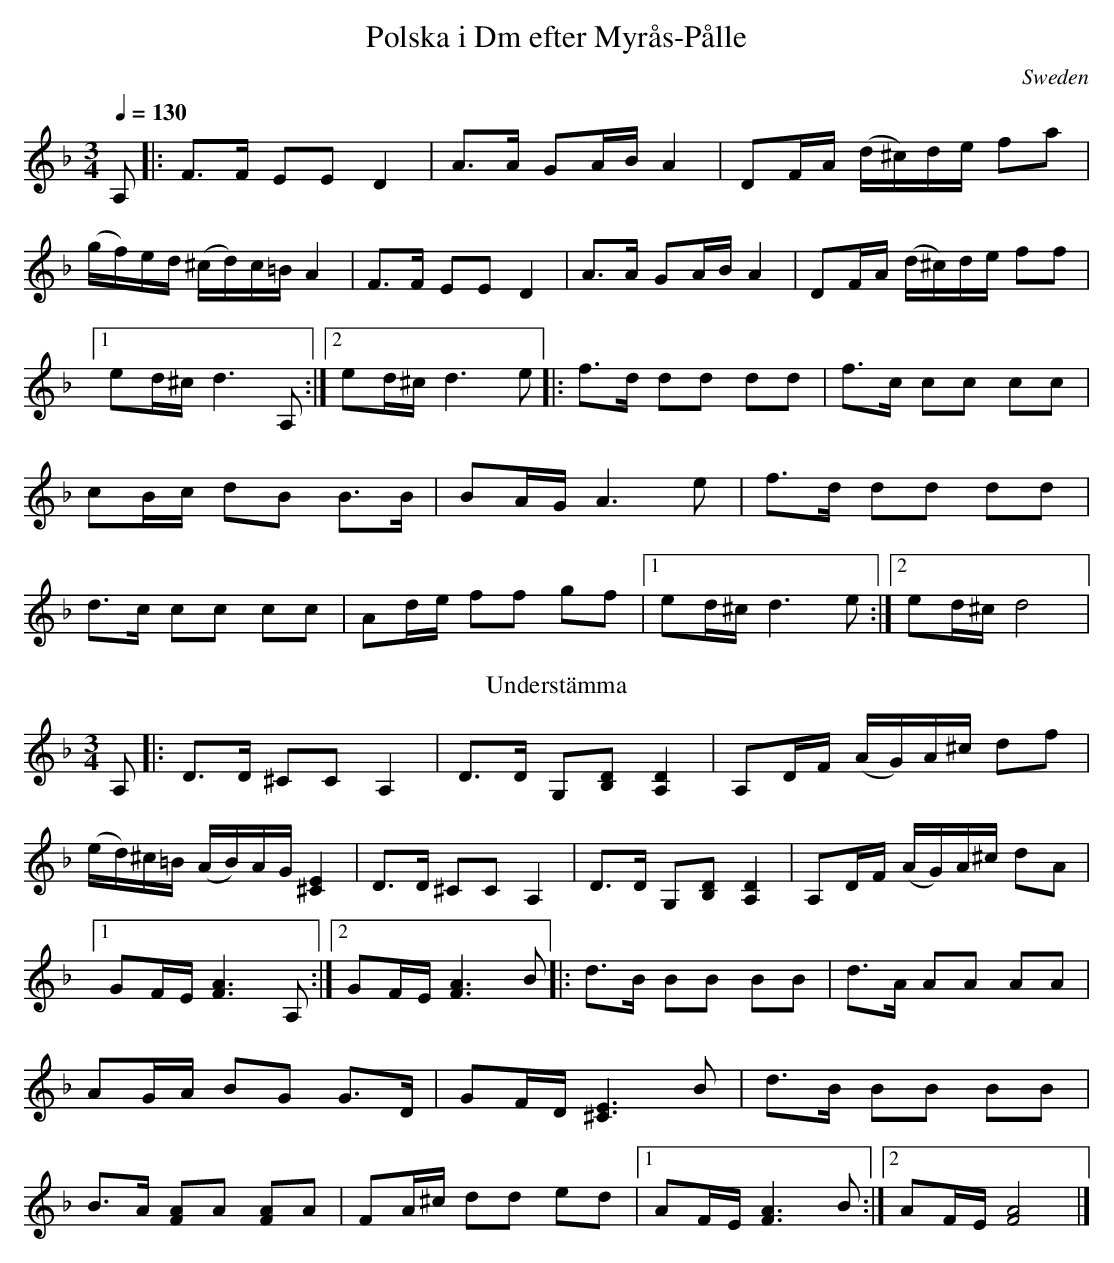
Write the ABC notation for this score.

X:1
T:Polska i Dm efter Myrås-Pålle
O:Sweden
M:3/4
L:1/8
Q:1/4=130
K:Dm
A,|:F>F EE D2|A>A GA/B/ A2|DF/A/ (d/^c/)d/e/ fa|\
(g/f/)e/d/ (^c/d/)c/=B/A2|\
F>F EE D2|A>A GA/B/ A2|DF/A/ (d/^c/)d/e/ ff|\
[1ed/^c/ d3 A,:|[2ed/^c/ d3e|:\
f>d dd dd|f>c cc cc|cB/c/ dB B>B|BA/G/ A3 e|f>d dd dd|\
d>c cc cc|Ad/e/ ff gf|[1ed/^c/ d3 e:|[2ed/^c/ d4|\
T:Understämma
A,|:D>D ^CC A,2|D>D G,[B,D] [A,2D2]|\
A,D/F/ (A/G/)A/^c/ df|(e/d/)^c/=B/ (A/B/)A/G/ [^C2E2]|\
D>D ^CC A,2|D>D G,[B,D] [A,2D2]|\
A,D/F/ (A/G/)A/^c/ dA|[1GF/E/ [F3A3]A,:|[2GF/E/ [F3A3]B|:\
d>B BB BB|d>A AA AA|AG/A/ BG G>D|GF/D/ [^C3E3]B|\
d>B BB BB|B>A [FA]A [FA]A|FA/^c/ dd ed|[1AF/E/ [F3A3]B:|\
[2AF/E/ [F4A4]|]
